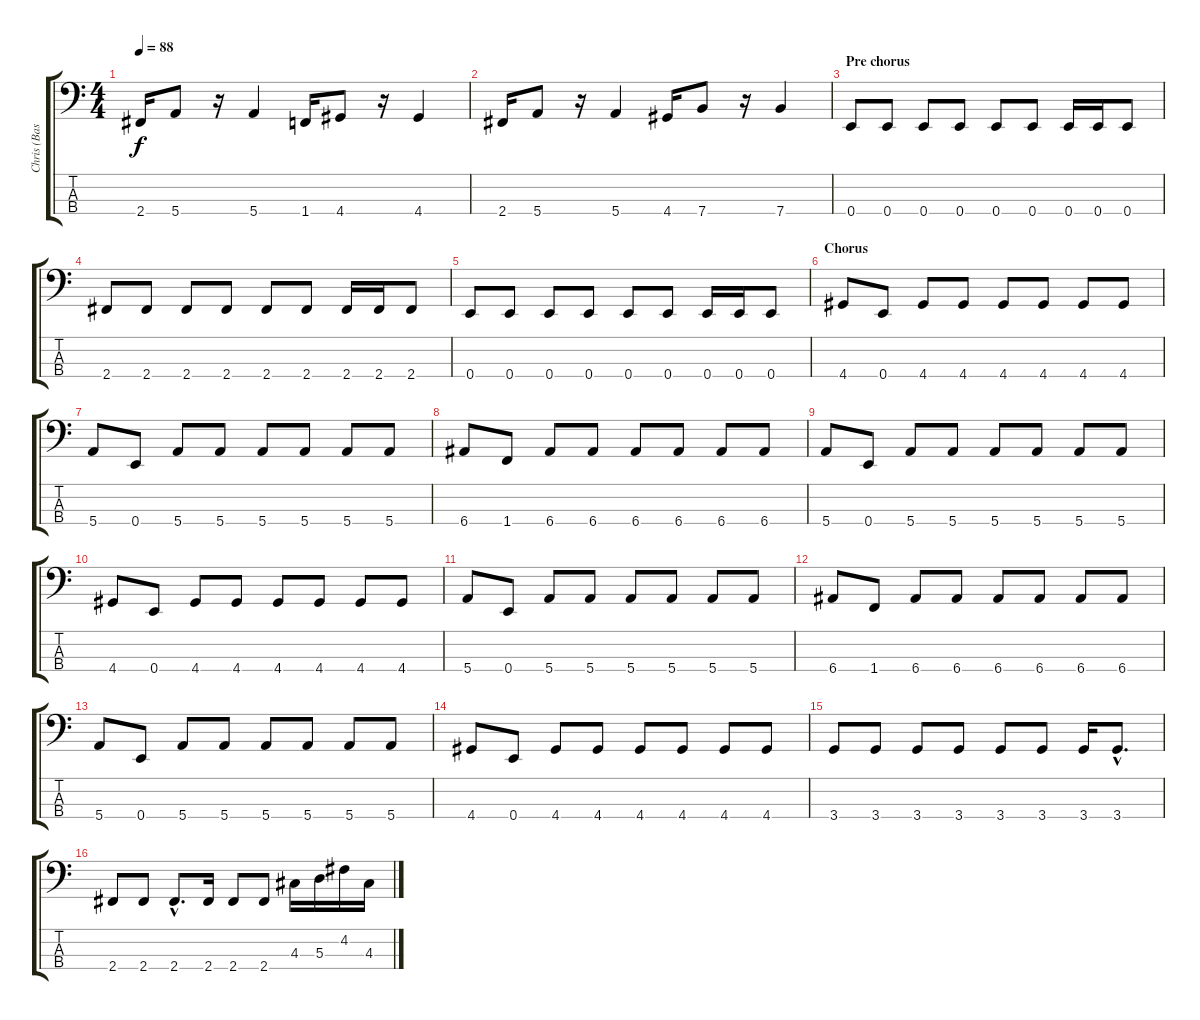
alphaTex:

\track ("Chris (Bass)" "Chris (Bas") {instrument electricbassfinger}
\staff {score tabs}
\tuning (G2 D2 A1 E1) {hide}
\ts (4 4)
\tempo 88
\clef f4
\ks c
2.4.16{dy f} 5.4.8 r.16 5.4.4 1.4.16 4.4.8 r.16 4.4.4 |
2.4.16 5.4.8 r.16 5.4.4 4.4.16 7.4.8 r.16 7.4.4 |
\section ("" "Pre chorus")
0.4.8 0.4.8 0.4.8 0.4.8 0.4.8 0.4.8 0.4.16 0.4.16 0.4.8 |
2.4.8 2.4.8 2.4.8 2.4.8 2.4.8 2.4.8 2.4.16 2.4.16 2.4.8 |
0.4.8 0.4.8 0.4.8 0.4.8 0.4.8 0.4.8 0.4.16 0.4.16 0.4.8 |
\section ("" "Chorus")
4.4.8 0.4.8 4.4.8 4.4.8 4.4.8 4.4.8 4.4.8 4.4.8 |
5.4.8 0.4.8 5.4.8 5.4.8 5.4.8 5.4.8 5.4.8 5.4.8 |
6.4.8 1.4.8 6.4.8 6.4.8 6.4.8 6.4.8 6.4.8 6.4.8 |
5.4.8 0.4.8 5.4.8 5.4.8 5.4.8 5.4.8 5.4.8 5.4.8 |
4.4.8 0.4.8 4.4.8 4.4.8 4.4.8 4.4.8 4.4.8 4.4.8 |
5.4.8 0.4.8 5.4.8 5.4.8 5.4.8 5.4.8 5.4.8 5.4.8 |
6.4.8 1.4.8 6.4.8 6.4.8 6.4.8 6.4.8 6.4.8 6.4.8 |
5.4.8 0.4.8 5.4.8 5.4.8 5.4.8 5.4.8 5.4.8 5.4.8 |
4.4.8 0.4.8 4.4.8 4.4.8 4.4.8 4.4.8 4.4.8 4.4.8 |
3.4.8 3.4.8 3.4.8 3.4.8 3.4.8 3.4.8 3.4.16 3.4{hac}.8{d} |
2.4.8 2.4.8 2.4{hac}.8{d} 2.4.16 2.4.8 2.4.8 4.3.16 5.3.16 4.2.16 4.3.16
